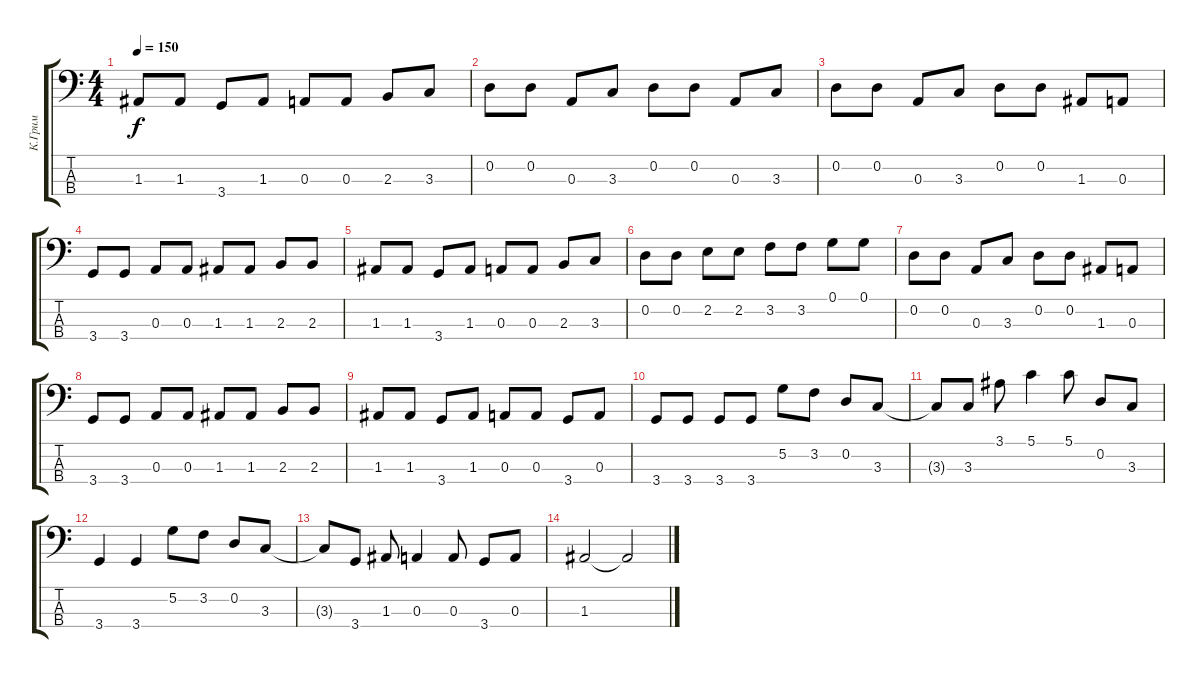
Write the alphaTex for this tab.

\track ("К.Грим" "К.Грим") {instrument electricbassfinger}
\staff {score tabs}
\tuning (G2 D2 A1 E1) {hide}
\ts (4 4)
\tempo 150
\clef f4
\ks c
1.3.8{dy f} 1.3.8 3.4.8 1.3.8 0.3.8 0.3.8 2.3.8 3.3.8 |
0.2.8 0.2.8 0.3.8 3.3.8 0.2.8 0.2.8 0.3.8 3.3.8 |
0.2.8 0.2.8 0.3.8 3.3.8 0.2.8 0.2.8 1.3.8 0.3.8 |
3.4.8 3.4.8 0.3.8 0.3.8 1.3.8 1.3.8 2.3.8 2.3.8 |
1.3.8 1.3.8 3.4.8 1.3.8 0.3.8 0.3.8 2.3.8 3.3.8 |
0.2.8 0.2.8 2.2.8 2.2.8 3.2.8 3.2.8 0.1.8 0.1.8 |
0.2.8 0.2.8 0.3.8 3.3.8 0.2.8 0.2.8 1.3.8 0.3.8 |
3.4.8 3.4.8 0.3.8 0.3.8 1.3.8 1.3.8 2.3.8 2.3.8 |
1.3.8 1.3.8 3.4.8 1.3.8 0.3.8 0.3.8 3.4.8 0.3.8 |
3.4.8 3.4.8 3.4.8 3.4.8 5.2.8 3.2.8 0.2.8 3.3.8 |
3.3{t}.8 3.3.8 3.1.8 5.1.4 5.1.8 0.2.8 3.3.8 |
3.4.4 3.4.4 5.2.8 3.2.8 0.2.8 3.3.8 |
3.3{t}.8 3.4.8 1.3.8 0.3.4 0.3.8 3.4.8 0.3.8 |
1.3.2 1.3{t}.2
